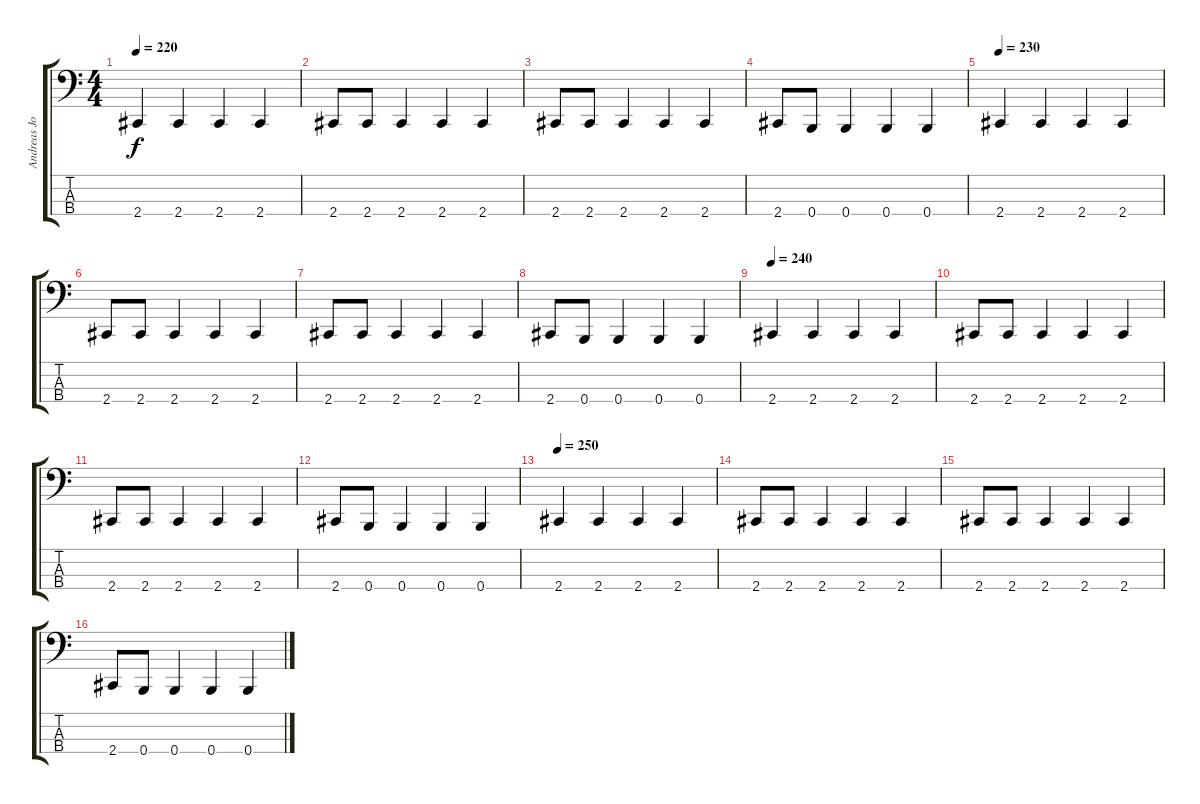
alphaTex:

\track ("Andreas Johansson" "Andreas Jo") {instrument electricbasspick}
\staff {score tabs}
\tuning (D2 A1 E1 B0) {hide}
\ts (4 4)
\tempo 220
\clef f4
\ks c
2.4.4{dy f} 2.4.4 2.4.4 2.4.4 |
2.4.8 2.4.8 2.4.4 2.4.4 2.4.4 |
2.4.8 2.4.8 2.4.4 2.4.4 2.4.4 |
2.4.8 0.4.8 0.4.4 0.4.4 0.4.4 |
\tempo 230
2.4.4 2.4.4 2.4.4 2.4.4 |
2.4.8 2.4.8 2.4.4 2.4.4 2.4.4 |
2.4.8 2.4.8 2.4.4 2.4.4 2.4.4 |
2.4.8 0.4.8 0.4.4 0.4.4 0.4.4 |
\tempo 240
2.4.4 2.4.4 2.4.4 2.4.4 |
2.4.8 2.4.8 2.4.4 2.4.4 2.4.4 |
2.4.8 2.4.8 2.4.4 2.4.4 2.4.4 |
2.4.8 0.4.8 0.4.4 0.4.4 0.4.4 |
\tempo 250
2.4.4 2.4.4 2.4.4 2.4.4 |
2.4.8 2.4.8 2.4.4 2.4.4 2.4.4 |
2.4.8 2.4.8 2.4.4 2.4.4 2.4.4 |
2.4.8 0.4.8 0.4.4 0.4.4 0.4.4
